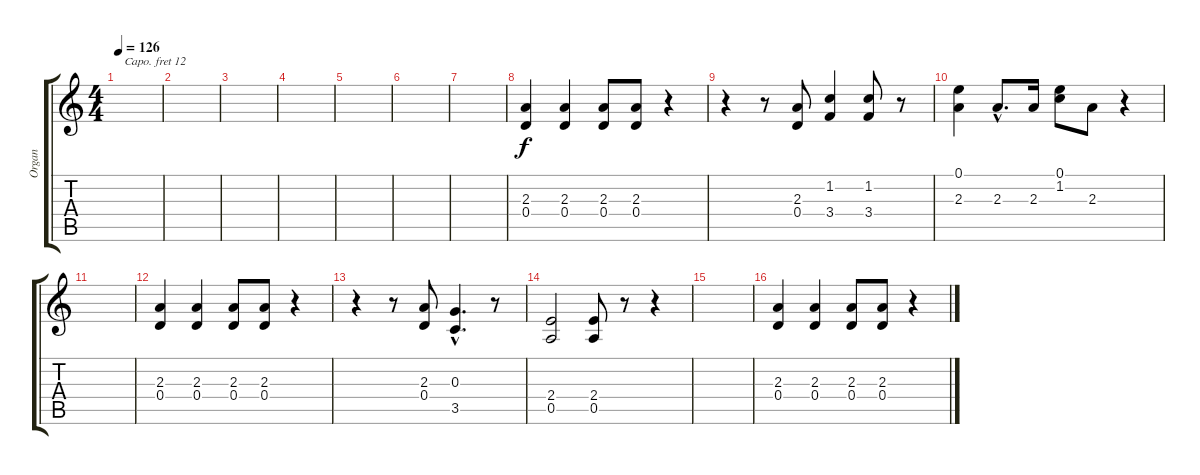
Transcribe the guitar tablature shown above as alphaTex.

\track ("Organ" "Organ") {instrument rockorgan}
\staff {score tabs}
\capo 12
\tuning (E4 B3 G3 D3 A2 E2) {hide}
\ts (4 4)
\tempo 126
\clef g2
\ks c
|
|
|
|
|
|
|
(2.3 0.4).4 (2.3 0.4).4 (2.3 0.4).8 (2.3 0.4).8 r.4 |
r.4 r.8 (2.3 0.4).8 (1.2 3.4).4 (1.2 3.4).8 r.8 |
(0.1 2.3).4 2.3{hac}.8{d} 2.3.16 (0.1 1.2).8 2.3.8 r.4 |
|
(2.3 0.4).4 (2.3 0.4).4 (2.3 0.4).8 (2.3 0.4).8 r.4 |
r.4 r.8 (2.3 0.4).8 (0.3{hac} 3.5{hac}).4{d} r.8 |
(2.4 0.5).2 (2.4 0.5).8 r.8 r.4 |
|
(2.3 0.4).4 (2.3 0.4).4 (2.3 0.4).8 (2.3 0.4).8 r.4
